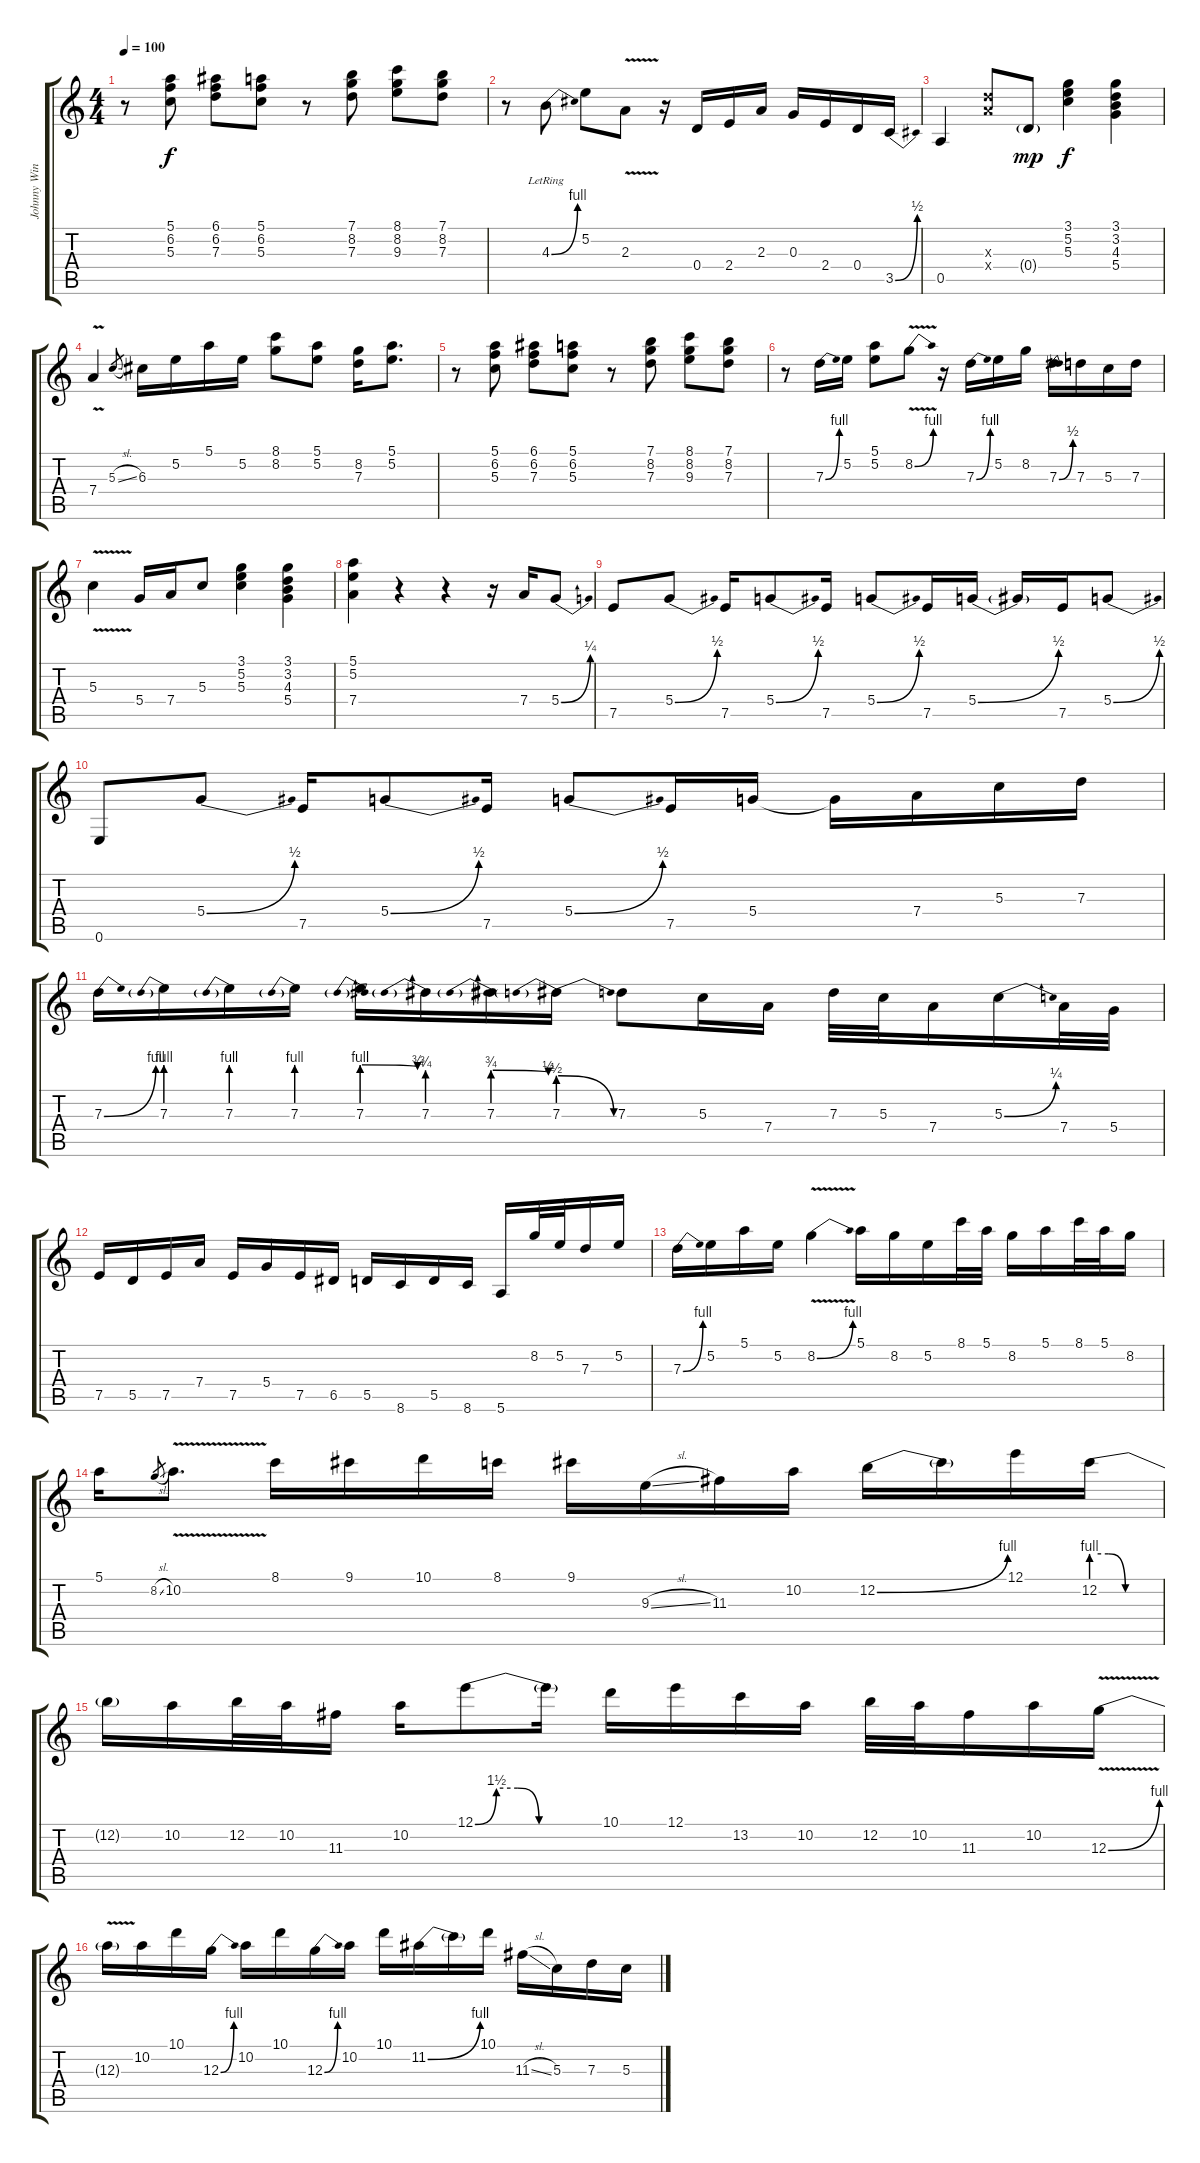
\track ("Johnny Winter" "Johnny Win") {instrument distortionguitar}
\staff {score tabs}
\tuning (E4 B3 G3 D3 A2 E2) {hide}
\ts (4 4)
\tempo 100
\clef g2
\ks c
r.8{dy f} (5.1 6.2 5.3).8 (6.1 6.2 7.3).8 (5.1 6.2 5.3).8 r.8 (7.1 8.2 7.3).8 (8.1 8.2 9.3).8 (7.1 8.2 7.3).8 |
r.8 4.3{be (bend 0 0 60 4) lr}.8 5.2.8 2.3{v}.8 r.16 0.4.16 2.4.16 2.3.16 0.3.16 2.4.16 0.4.16 3.5{be (bend 0 0 60 2)}.16 |
0.5.4 (7.3{x} 7.4{x}).8 0.4{g}.8{dy mp} (3.1 5.2 5.3).4{dy f} (3.1 3.2 4.3 5.4).4 |
7.4{v}.4 5.3{sl}.8{gr} 6.3.16 5.2.16 5.1.16 5.2.16 (8.1 8.2).8 (5.1 5.2).8 (8.2 7.3).16 (5.1 5.2).8{d} |
r.8 (5.1 6.2 5.3).8 (6.1 6.2 7.3).8 (5.1 6.2 5.3).8 r.8 (7.1 8.2 7.3).8 (8.1 8.2 9.3).8 (7.1 8.2 7.3).8 |
r.8 7.3{be (bend 0 0 60 4)}.16 5.2.16 (5.1 5.2).8 8.2{be (bend 0 0 60 4) v}.8 r.16 7.3{be (bend 0 0 60 4)}.16 5.2.16 8.2.16 7.3{be (bend 0 0 60 2)}.16 7.3.16 5.3.16 7.3.16 |
5.3{v}.4 5.4.16 7.4.16 5.3.8 (3.1 5.2 5.3).4 (3.1 3.2 4.3 5.4).4 |
(5.1 5.2 7.4).4 r.4 r.4 r.16 7.4.16 5.4{be (bend 0 0 60 1)}.8 |
7.5.8 5.4{be (bend 0 0 60 2)}.8 7.5.16 5.4{be (bend 0 0 60 2)}.8 7.5.16 5.4{be (bend 0 0 60 2)}.8 7.5.16 5.4{be (bend 0 0 60 2)}.16 5.4{t}.16 7.5.16 5.4{be (bend 0 0 60 2)}.8 |
0.6.8 5.4{be (bend 0 0 60 2)}.8 7.5.16 5.4{be (bend 0 0 60 2)}.8 7.5.16 5.4{be (bend 0 0 60 2)}.8 7.5.16 5.4.16 5.4{t}.16 7.4.16 5.3.16 7.3.16 |
7.3{be (bend 0 0 60 4)}.16 7.3{be (prebend 0 4 60 4)}.16 7.3{be (prebend 0 4 60 4)}.16 7.3{be (prebend 0 4 60 4)}.16 7.3{be (prebendrelease 0 4 60 3)}.16 7.3{be (prebend 0 3 60 3)}.16 7.3{be (prebendrelease 0 3 60 2)}.16 7.3{be (prebendrelease 0 2 60 0)}.16 7.3.8 5.3.16 7.4.16 7.3.32 5.3.32 7.4.16 5.3{be (bend 0 0 60 1)}.16 7.4.32 5.4.32 |
7.5.16 5.5.16 7.5.16 7.4.16 7.5.16 5.4.16 7.5.16 6.5.16 5.5.16 8.6.16 5.5.16 8.6.16 5.6.16 8.2.32 5.2.32 7.3.16 5.2.16 |
7.3{be (bend 0 0 60 4)}.16 5.2.16 5.1.16 5.2.16 8.2{be (bend 0 0 60 4) v}.4 5.1.16 8.2.16 5.2.16 8.1.32 5.1.32 8.2.16 5.1.16 8.1.32 5.1.32 8.2.16 |
5.1.16 8.2{sl}.8{gr} 10.2{v}.8{d} 8.1.16 9.1.16 10.1.16 8.1.16 9.1.16 9.3{sl}.16 11.3.16 10.2.16 12.2{be (bend 0 0 60 4)}.16 12.2{t}.16 12.1.16 12.2{be (custom 0 4 15 4 30 0 60 0)}.16 |
12.2{be (hold 0 0 60 0) t}.16 10.2.16 12.2.32 10.2.32 11.3.16 10.2.16 12.1{be (custom 0 0 10 6 20 6 30 0 60 0)}.8 12.1{t}.16 10.1.16 12.1.16 13.2.16 10.2.16 12.2.32 10.2.32 11.3.16 10.2.16 12.3{be (bend 0 0 60 4) v}.16 |
12.3{t}.16 10.2.16 10.1.16 12.3{be (bend 0 0 60 4)}.16 10.2.16 10.1.16 12.3{be (bend 0 0 60 4)}.16 10.2.16 10.1.16 11.2{be (bend 0 0 60 4)}.16 11.2{t}.16 10.1.16 11.3{sl}.16 5.3.16 7.3.16 5.3.16
